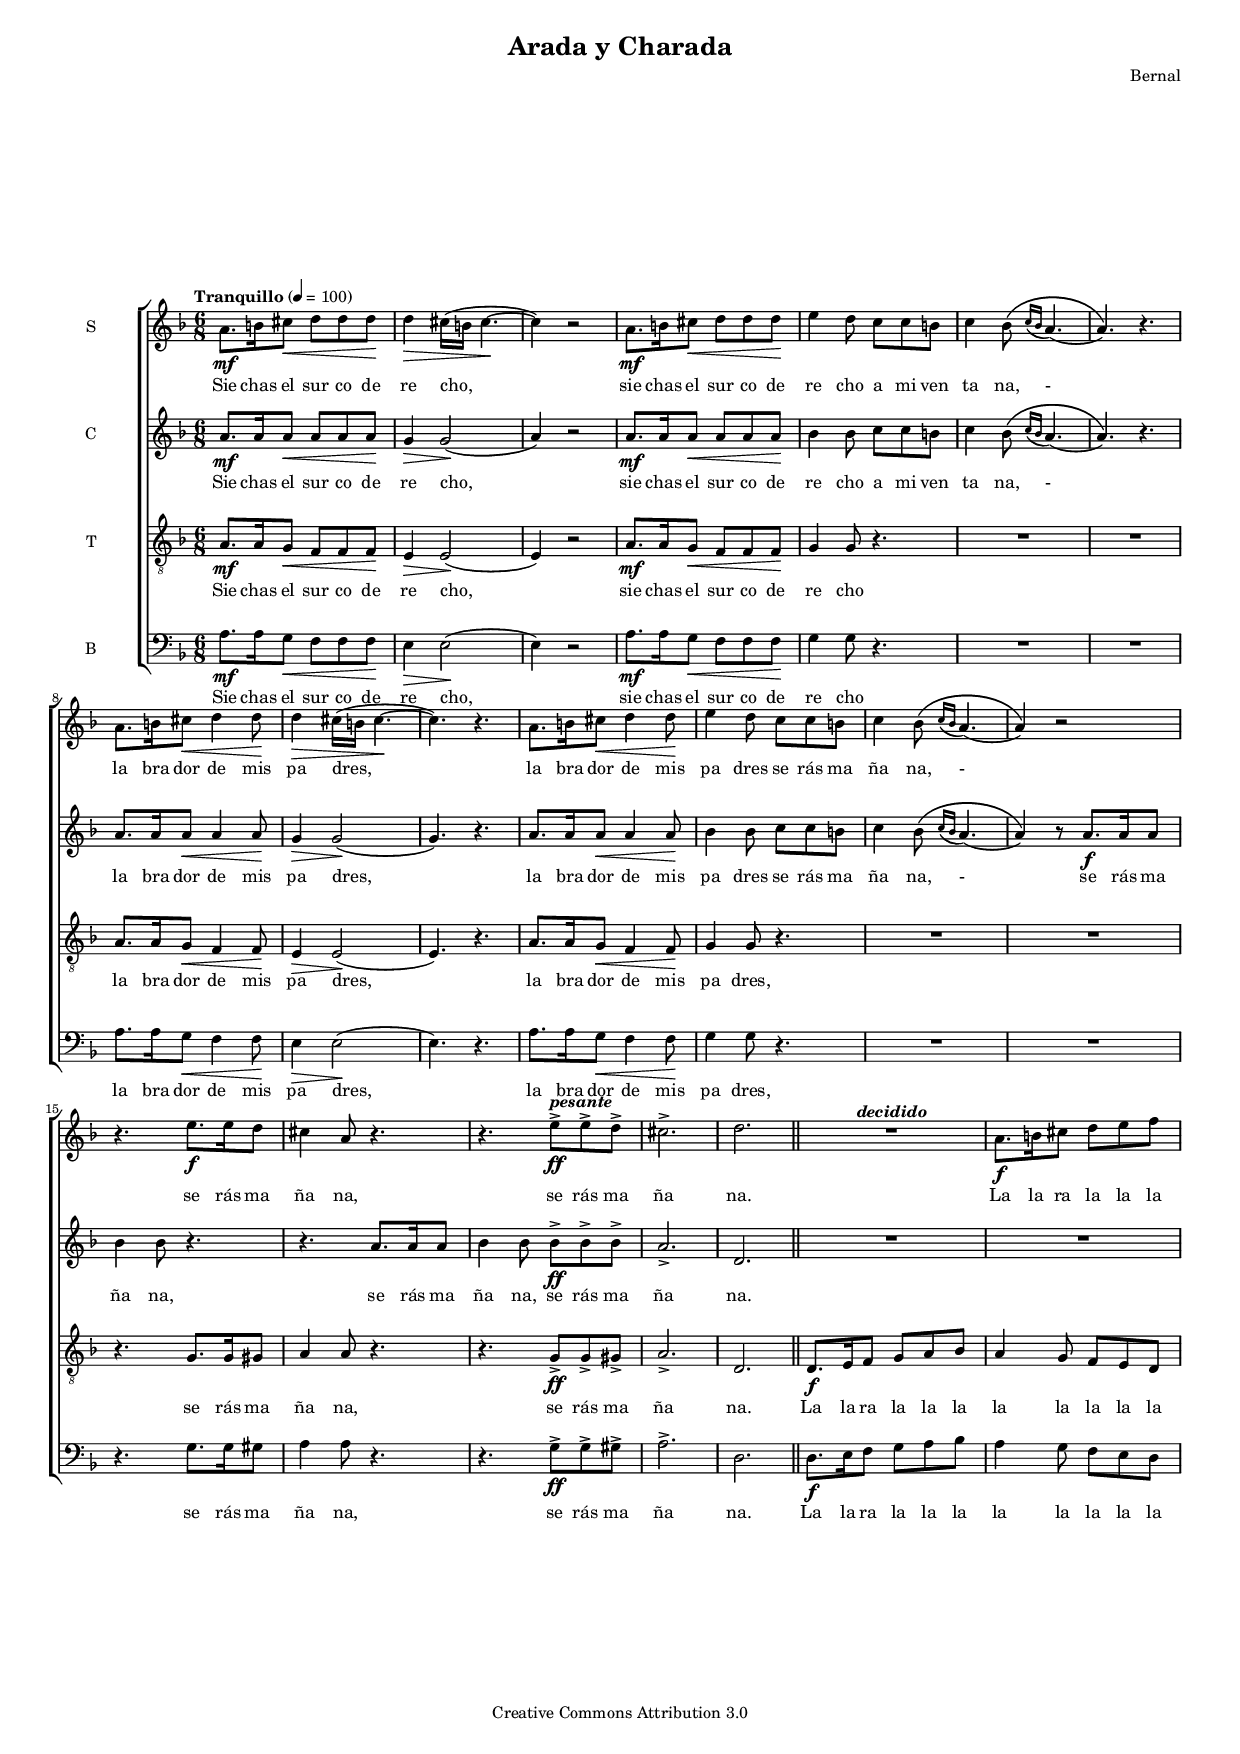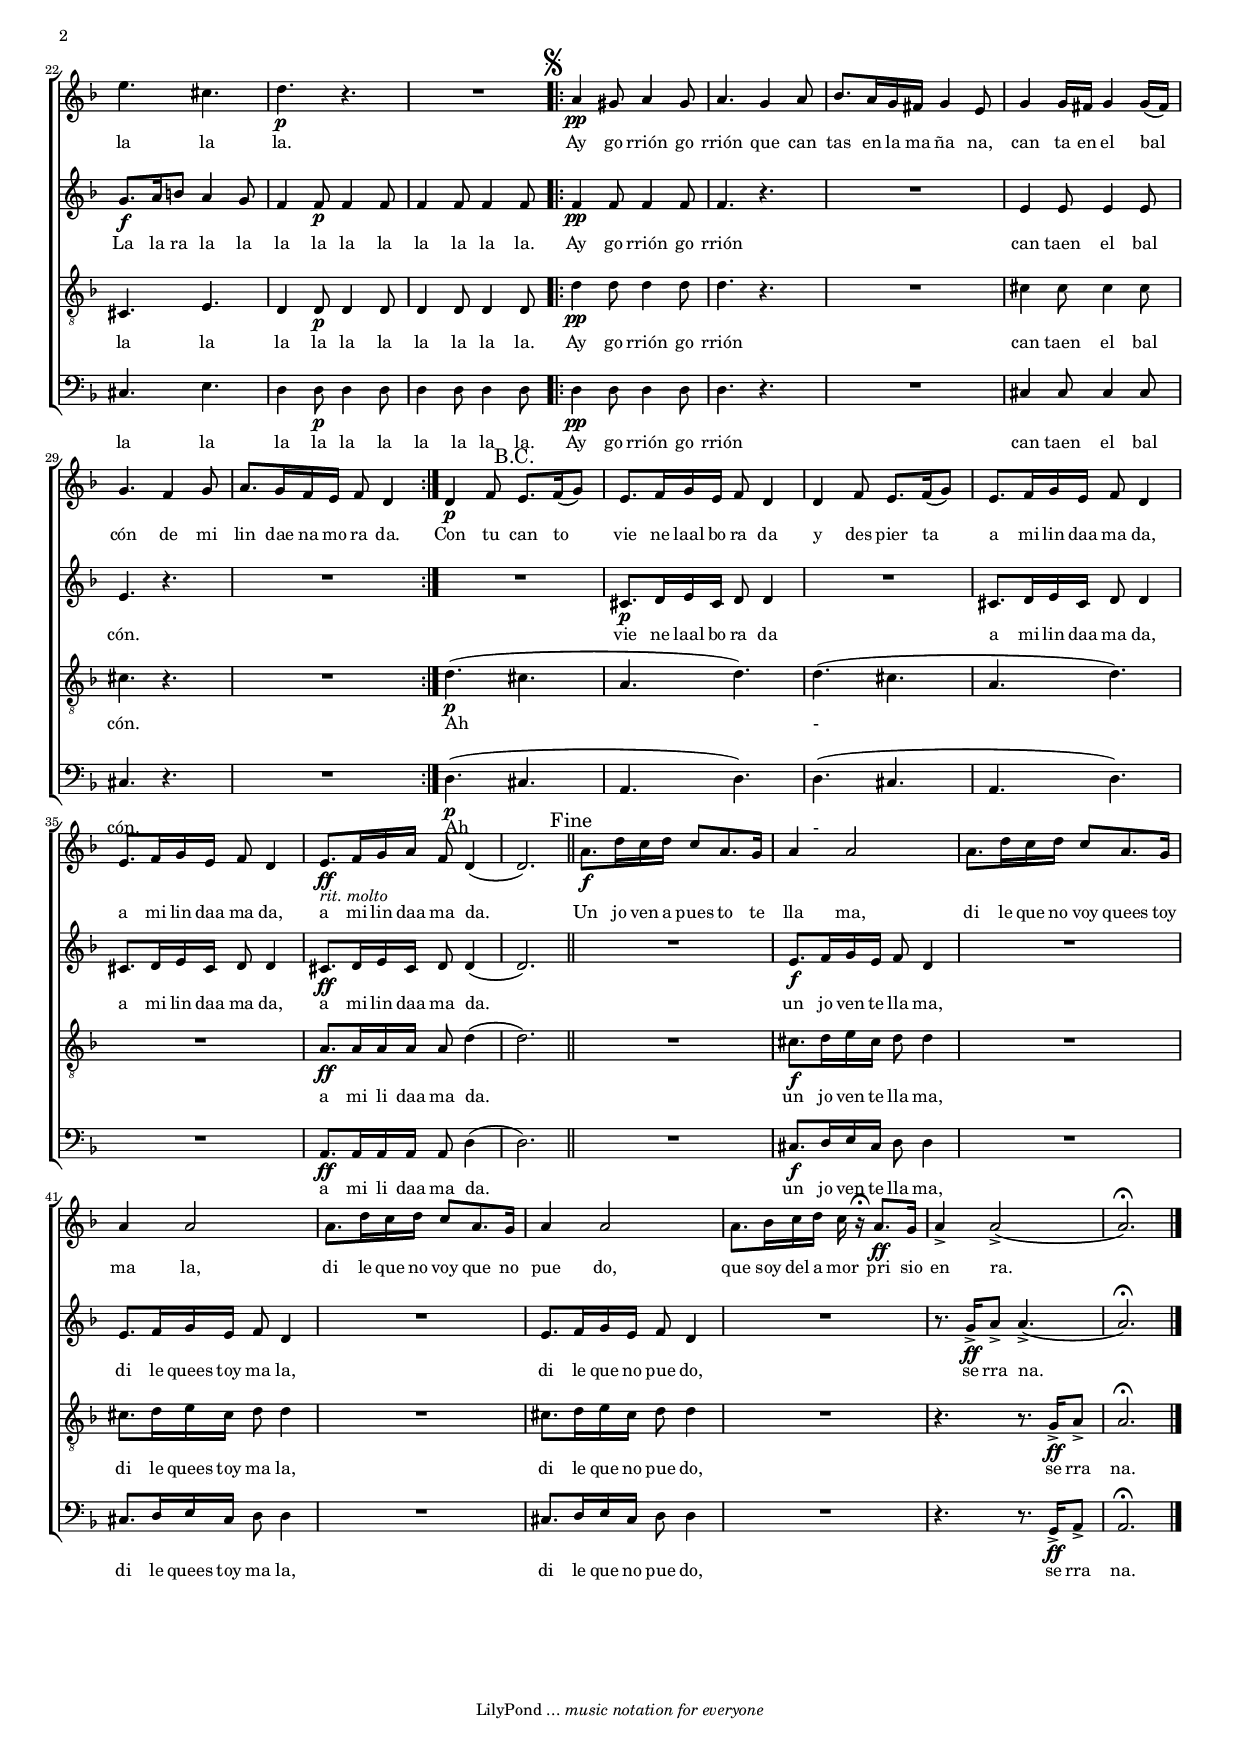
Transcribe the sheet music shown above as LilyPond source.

% Created on Mon Aug 29 16:03:40 CST 2011
% by serach.sam@

\version "2.12.3"

#(set-global-staff-size 14)

global = { \key d \minor \time 6/8 \tempo "Tranquillo" 4 = 100 s4*57 \bar "||" s4*15 \mark \markup { \musicglyph #"scripts.segno" } \bar "|:"  s4*18 \bar ":|" s4*21 \mark "Fine" \bar "||" s4*27 \bar "|." }

\header {
	title = "Arada y Charada"
	composer = "Bernal"
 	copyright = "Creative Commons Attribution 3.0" 
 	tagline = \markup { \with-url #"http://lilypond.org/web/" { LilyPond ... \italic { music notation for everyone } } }
 	breakbefore = ##t
}

soprano = \relative c'' { 	
	\compressFullBarRests
 % Type notes here 
 	a8.\mf b16 cis8\< d8 d8 d8\! | %1
 	d4\> cis16( b16 cis4.\! ~ | %2
 	cis4) r2 | %3
 	a8.\mf b16 cis8\< d8 d8 d8\! | %4
 	e4 d8 c8 c8 b8 | %5
 	c4 bes8\( \appoggiatura { c16[ bes16] } a4.( | %6
 	a4.)\) r4. | %7
 	a8. b16 cis8\< d4 d8\! | %8
 	d4\> cis16( b16 cis4.\! ~ | %9
 	cis4.) r4. | %10
 	a8. b16 cis8\< d4 d8\! | %11
 	e4 d8 c8 c8 b8 | %12
 	c4 bes8\( \appoggiatura { c16[ bes16] } a4.( | %13
 	a4)\) r2 | %14
 	r4. e'8.\f e16 d8 | %15
 	cis4 a8 r4. | %16
 	r4. e'8->\ff^\markup { \bold \italic "pesante" } e8-> d8-> | %17
 	cis2.-> | %18
 	d2. | %19
 	R1*3/4^\markup { \bold \italic "decidido" } | %20
 	a8.\f b16 cis8 d8 e8 f8 |%21
 	e4. cis4. | %22
 	d4.\p r4. | %23
 	R1*3/4 | %24
 	a4\pp gis8 a4 gis8 | %25
 	a4. g4 a8 | %26
 	bes8. a16 g16 fis16 g4 e8 | %27
 	g4 g16 fis16 g4 g16( fis16) | %28
 	g4. f4 g8 |%29
 	a8. g16 f16 e16 f8 d4 | %30
 	d4\p f8 e8. f16( g8) |%31
 	e8. f16 g16 e16 f8 d4 |%32
 	d4 f8 e8. f16( g8) | %33
 	e8. f16 g16 e16 f8 d4 | %34
 	e8. f16 g16 e16 f8 d4 | %35
 	e8.\ff-\markup { \italic "rit. molto" } f16 g16 a16 f8 d4( | %36
 	d2.)\mark "Fine" \bar "||" | %37
 	a'8.\f d16 c16 d16 c8 a8. g16 | %38
 	a4 a2 | %39
 	a8. d16 c16 d16 c8 a8. g16 | %40
 	a4 a2 | %41
 	a8. d16 c16 d16 c8 a8. g16 | %42
 	a4 a2 | %43
 	a8. bes16 c16 d16 c16 r16\fermata a8.\ff g16 | %44
 	a4-> a2->( | %45
 	a2.)\fermata | %46
}

sopranoletra = \lyricmode {
	Sie chas el sur co de re cho, sie chas el sur co de re cho a mi ven ta na,
	- la bra dor de mis pa dres, la bra dor de mis pa dres se rás ma ña na,  
	- se rás ma ña na, se rás ma ña na.
	La la ra la la la la la la. Ay go rrión go rrión que can tas en la ma ña na,
	can ta en el bal cón de mi lin dae na mo ra da.
	Con tu can to vie ne laal bo ra da y des pier ta a mi lin daa ma da, 
	a mi lin daa ma da, a mi lin daa ma da.
	Un jo ven a pues to te lla ma, di le que no voy quees toy ma la,
	di le que no voy que no pue do, que soy del a mor pri sio en ra.
}

contralto = \relative c'' { 	
	\compressFullBarRests
 % Type notes here 
 	a8.\mf a16 a8\< a8 a8 a8\! | %1
 	g4\> g2\!( | %2
 	a4) r2 | %3
 	a8.\mf a16 a8\< a8 a8 a8\! | %4
 	bes4 bes8 c8 c8 b8 | %5
 	c4 bes8\( \appoggiatura { c16[ bes16] } a4.( | %6
 	a4.)\) r4. | %7
 	a8. a16 a8\< a4 a8\! | %8
 	g4\> g2\!( | %9
 	g4.) r4. | %10
 	a8. a16 a8\< a4 a8\! | %11
 	bes4 bes8 c8 c8 b8 | %12
 	c4 bes8\( \appoggiatura { c16[ bes16] } a4.( | %13
 	a4)\) r8 a8.\f a16 a8 | %14
 	bes4 bes8 r4. | %15
 	r4. a8. a16 a8 | %16
 	bes4 bes8 bes8->\ff bes8-> bes8-> | %17
 	a2.-> | %18
 	d,2. | %19
 	R1*3/4 | %20
 	R1*3/4 |%21
 	g8.\f a16 b8 a4 g8 | %22
 	f4 f8\p f4 f8 | %23
 	f4 f8 f4 f8 | %24
 	f4\pp f8 f4 f8 | %25
 	f4. r4. | %26
 	R1*3/4 | %27
 	e4 e8 e4 e8 | %28
 	e4. r4. |%29
 	R1*3/4 | %30
 	R1*3/4 |%31
 	cis8.\p d16 e16 cis16 d8 d4 |%32
 	R1*3/4 | %33
 	cis8. d16 e16 cis16 d8 d4 | %34
 	cis8. d16 e16 cis16 d8 d4 | %35
 	cis8.\ff d16 e16 cis16 d8 d4( | %36
 	d2.)| %37
 	R1*3/4 | %38
 	e8.\f f16 g16 e16 f8 d4 | %39
 	R1*3/4 | %40
 	e8. f16 g16 e16 f8 d4 | %41
 	R1*3/4 | %42
 	e8. f16 g16 e16 f8 d4 | %43
 	R1*3/4 | %44
 	r8. g16\ff-> a8-> a4.->( | %45
 	a2.)\fermata | %46
}

contraltoletra = \lyricmode {
	Sie chas el sur co de re cho, sie chas el sur co de re cho a mi ven ta na,
	- la bra dor de mis pa dres, la bra dor de mis pa dres se rás ma ña na,  
	- se rás ma ña na, se rás ma ña na, se rás ma ña na.
	La la ra la la la la la la la la la la. Ay go rrión go rrión
	can taen el bal cón. vie ne laal bo ra da a mi lin daa ma da, 
	a mi lin daa ma da, a mi lin daa ma da.
	un jo ven te lla ma, di le quees toy ma la, di le que no pue do, se rra na.
}

tenor = \relative c' { 	
	\compressFullBarRests
 % Type notes here 
 	a8.\mf a16 g8\< f8 f8 f8\! | %1
 	e4\> e2\!( | %2
 	e4) r2 | %3
 	a8.\mf a16 g8\< f8 f8 f8\! | %4
 	g4 g8 r4. | %5
 	R1*3/4 | %6
 	R1*3/4 | %7
 	a8. a16 g8\< f4 f8\! | %8
 	e4\> e2\!( | %9
 	e4.) r4. | %10
 	a8. a16 g8\< f4 f8\! | %11
 	g4 g8 r4. | %12
 	R1*3/4 | %13
 	R1*3/4 | %14
 	r4. g8. g16 gis8 | %15
 	a4 a8 r4. | %16
 	r4. g8->\ff g8-> gis8-> | %17
 	a2.-> | %18
 	d,2. | %19
 	d8.\f e16 f8 g8 a8 bes8 | %20
 	a4 g8 f8 e8 d8 |%21
 	cis4. e4. | %22
 	d4 d8\p d4 d8 | %23
 	d4 d8 d4 d8 | %24
 	d'4\pp d8 d4 d8 | %25
 	d4. r4. | %26
 	R1*3/4 | %27
 	cis4 cis8 cis4 cis8 | %28
 	cis4. r4. |%29
 	R1*3/4 | %30
 	d4.\p(\mark "B.C." cis4. |%31
 	a4. d4.) |%32
 	d4.( cis4. | %33
 	a4. d4.) | %34
 	R1*3/4 | %35
 	a8.\ff a16 a16 a16 a8 d4( | %36
 	d2.)| %37
 	R1*3/4 | %38
 	cis8.\f d16 e16 cis16 d8 d4 | %39
 	R1*3/4 | %40
 	cis8. d16 e16 cis16 d8 d4 | %41
 	R1*3/4 | %42
 	cis8. d16 e16 cis16 d8 d4 | %43
 	R1*3/4 | %44
 	r4. r8. g,16\ff-> a8-> | %45
 	a2.\fermata | %46
}

tenorletra = \lyricmode {
	Sie chas el sur co de re cho, sie chas el sur co de re cho
	la bra dor de mis pa dres, la bra dor de mis pa dres,  
	se rás ma ña na, se rás ma ña na.
	La la ra la la la la la la la la la la la la la la la la la la. 
	Ay go rrión go rrión can taen el bal cón. Ah - a mi li daa ma da.
	un jo ven te lla ma, di le quees toy ma la, di le que no pue do, se rra na.
}

bajo = \relative c' { 	
	\compressFullBarRests
 % Type notes here 
 	a8.\mf a16 g8\< f8 f8 f8\! | %1
 	e4\> e2\!( | %2
 	e4) r2 | %3
 	a8.\mf a16 g8\< f8 f8 f8\! | %4
 	g4 g8 r4. | %5
 	R1*3/4 | %6
 	R1*3/4 | %7
 	a8. a16 g8\< f4 f8\! | %8
 	e4\> e2\!( | %9
 	e4.) r4. | %10
 	a8. a16 g8\< f4 f8\! | %11
 	g4 g8 r4. | %12
 	R1*3/4 | %13
 	R1*3/4 | %14
 	r4. g8. g16 gis8 | %15
 	a4 a8 r4. | %16
 	r4. g8->\ff g8-> gis8-> | %17
 	a2.-> | %18
 	d,2. | %19
 	d8.\f e16 f8 g8 a8 bes8 | %20
 	a4 g8 f8 e8 d8 |%21
 	cis4. e4. | %22
 	d4 d8\p d4 d8 | %23
 	d4 d8 d4 d8 | %24
 	d4\pp d8 d4 d8 | %25
 	d4. r4. | %26
 	R1*3/4 | %27
 	cis4 cis8 cis4 cis8 | %28
 	cis4. r4. |%29
 	R1*3/4 | %30
 	d4.\p(\mark "B.C." cis4. |%31
 	a4. d4.) |%32
 	d4.( cis4. | %33
 	a4. d4.) | %34
 	R1*3/4 | %35
 	a8.\ff a16 a16 a16 a8 d4( | %36
 	d2.)| %37
 	R1*3/4 | %38
 	cis8.\f d16 e16 cis16 d8 d4 | %39
 	R1*3/4 | %40
 	cis8. d16 e16 cis16 d8 d4 | %41
 	R1*3/4 | %42
 	cis8. d16 e16 cis16 d8 d4 | %43
 	R1*3/4 | %44
 	r4. r8. g,16\ff-> a8-> | %45
 	a2.\fermata | %46	
}

bajoletra = \lyricmode {
	Sie chas el sur co de re cho, sie chas el sur co de re cho
	la bra dor de mis pa dres, la bra dor de mis pa dres,  
	se rás ma ña na, se rás ma ña na.
	La la ra la la la la la la la la la la la la la la la la la la. 
	Ay go rrión go rrión can taen el bal cón. Ah - a mi li daa ma da.
	un jo ven te lla ma, di le quees toy ma la, di le que no pue do, se rra na.
}

\score {
	<<
		\new ChoirStaff = "ChoirStaff_choir" <<
			\new Staff = "soprano" << \set Staff.instrumentName = "S" \set Staff.midiInstrument = "choir aahs" 
				\new Voice = "soprano" << \global \soprano >>
			>>
			\new Lyrics \lyricsto "soprano" \sopranoletra
			
			\new Staff = "contralto" << \set Staff.instrumentName = "C" \set Staff.midiInstrument = "choir aahs" 
				\new Voice = "contralto" << \global \contralto >>
			>>
			\new Lyrics \lyricsto "contralto" \contraltoletra
			
			\new Staff = "tenor" << \set Staff.instrumentName = "T" \set Staff.midiInstrument = "choir aahs" 
				\new Voice = "tenor" << \clef "G_8" \global \tenor >>
			>>
			\new Lyrics \lyricsto "tenor" \tenorletra
			
			\new Staff = "bajo" << \set Staff.instrumentName = "B" \set Staff.midiInstrument = "choir aahs" 
				\new Voice = "bajo" << \clef bass \global \bajo >>
			>>
			\new Lyrics \lyricsto "bajo" \bajoletra
		>>
	>>
	
	\midi {
	}

	\layout {
	}
}

\paper {
	#( set-default-paper-size "letter" )
	 system-system-spacing = #'((basic-distance . 0.1) (padding . 0))
	 ragged-last-bottom = ##f
	 ragged-bottom = ##f
}

